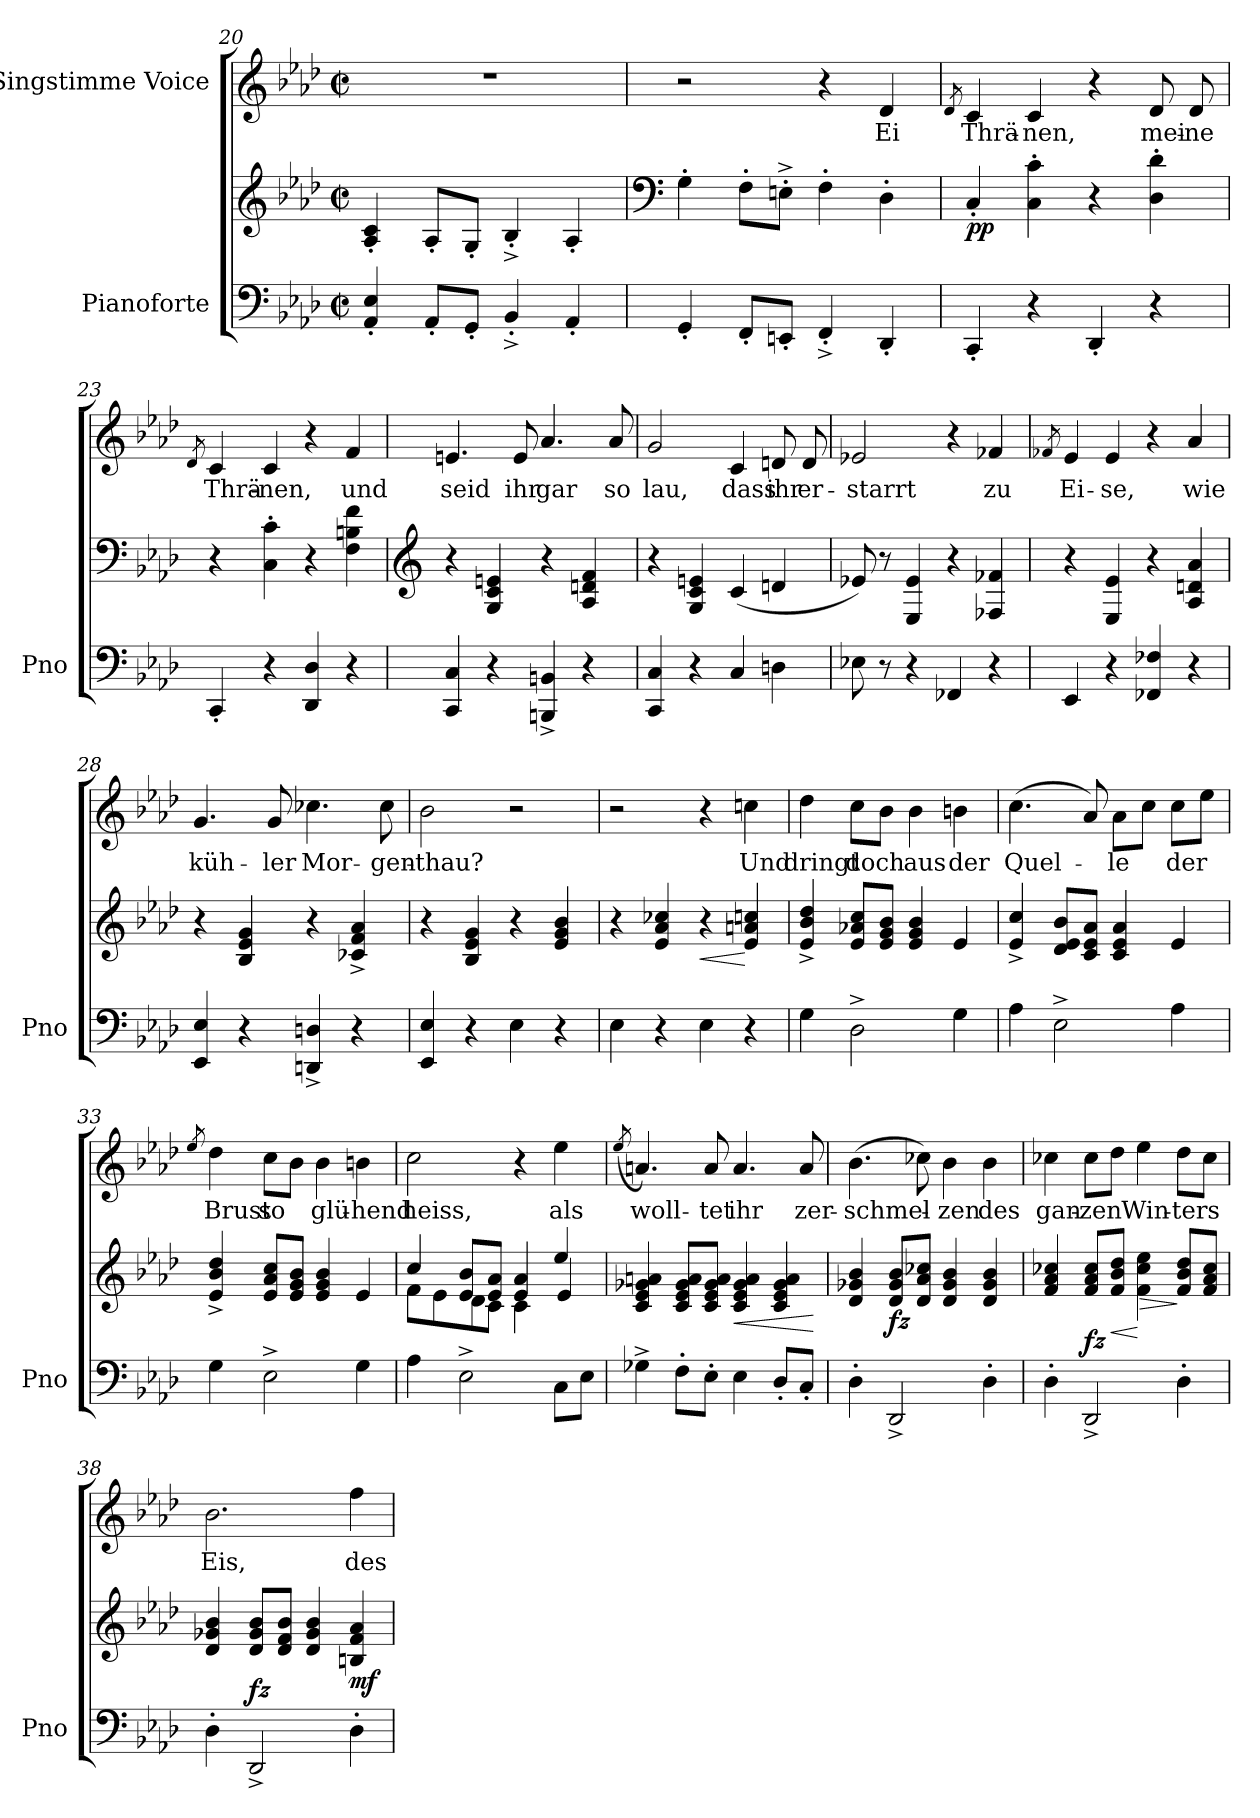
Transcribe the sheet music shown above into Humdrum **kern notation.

**kern	**kern	**dynam	**kern	**text
*part2	*part2	*part2	*part1	*part1
*staff3	*staff2	*staff2/3	*staff1	*staff1
*I"Pianoforte	*	*	*I"Singstimme Voice	*
*I'Pno	*	*	*	*
!!LO:LB:g=z
*clefF4	*clefG2	*	*clefG2	*
*k[b-e-a-d-]	*k[b-e-a-d-]	*	*k[b-e-a-d-]	*
*M2/2	*M2/2	*	*M2/2	*
*met(c|)	*met(c|)	*	*met(c|)	*
=20	=20	=20	=20	=20
4AA-/' 4E-/'	4A-/' 4c/'	.	1r	.
8AA-'/L	8A-'/L	.	.	.
8GG'/J	8G'/J	.	.	.
4BB-^'/	4B-^'/	.	.	.
4AA-'/	4A-'/	.	.	.
=21	=21	=21	=21	=21
*	*clefF4	*	*	*
4GG'/	4G'\	.	2r	.
8FF'/L	8F'\L	.	.	.
8EEn'/J	8En'^\J	.	.	.
4FF'^/	4F'\	.	4r	.
!	!	!	!	!LO:LY:b
4DD-'/	4D-'\	.	4d-/	Ei
=22	=22	=22	=22	=22
.	.	.	8qd-/	.
!	!	!LO:DY:b	!	!LO:LY:b
4CC'/	4C'/	pp	4c/	Thrä-
!	!	!	!	!LO:LY:b
4r	4C\' 4c\'	.	4c/	-nen,
4DD-'/	4r	.	4r	.
!	!	!	!	!LO:LY:b
4r	4D-\' 4d-\'	.	8d-/	mei-
!	!	!	!	!LO:LY:b
.	.	.	8d-/	-ne
=23	=23	=23	=23	=23
.	.	.	8qd-/	.
!	!	!	!	!LO:LY:b
4CC'/	4r	.	4c/	Thrä-
!	!	!	!	!LO:LY:b
4r	4C\' 4c\'	.	4c/	-nen,
4DD-/ 4D-/	4r	.	4r	.
!	!	!	!	!LO:LY:b
4r	4F\ 4Bn\ 4f\	.	4f/	und
=24	=24	=24	=24	=24
*	*clefG2	*	*	*
!	!	!	!	!LO:LY:b
4CC/ 4C/	4r	.	4.en/	seid
4r	4G/ 4c/ 4en/	.	.	.
!	!	!	!	!LO:LY:b
.	.	.	8e/	ihr
!	!	!	!	!LO:LY:b
4BBBn/^ 4BBn/^	4r	.	4.a-/	gar
4r	4A-/ 4dn/ 4f/	.	.	.
!	!	!	!	!LO:LY:b
.	.	.	8a-/	so
=25	=25	=25	=25	=25
!	!	!	!	!LO:LY:b
4CC/ 4C/	4r	.	2g/	lau,
4r	4G/ 4c/ 4en/	.	.	.
!	!	!	!	!LO:LY:b
4C/	(4c/	.	4c/	dass
!	!	!	!	!LO:LY:b
4Dn\	4dn/	.	8dn/	ihr
!	!	!	!	!LO:LY:b
.	.	.	8d/	er-
=26	=26	=26	=26	=26
!	!	!	!	!LO:LY:b
8E-X\	8e-X/)	.	2e-X/	-starrt
8r	8r	.	.	.
4r	4E-/ 4e-/	.	.	.
4FF-X/	4r	.	4r	.
!	!	!	!	!LO:LY:b
4r	4F-X/ 4f-X/	.	4f-X/	zu
!!LO:PB:g=z
=27	=27	=27	=27	=27
.	.	.	8qf-X/	.
!	!	!	!	!LO:LY:b
4EE-/	4r	.	4e-/	Ei-
!	!	!	!	!LO:LY:b
4r	4E-/ 4e-/	.	4e-/	-se,
4FF-X/ 4F-X/	4r	.	4r	.
!	!	!	!	!LO:LY:b
4r	4A-/ 4dn/ 4a-/	.	4a-/	wie
=28	=28	=28	=28	=28
!	!	!	!	!LO:LY:b
4EE-/ 4E-/	4r	.	4.g/	küh-
4r	4B-/ 4e-/ 4g/	.	.	.
!	!	!	!	!LO:LY:b
.	.	.	8g/	-ler
!	!	!	!	!LO:LY:b
4DDn/^ 4Dn/^	4r	.	4.cc-X\	Mor-
4r	4c-X/^ 4f/^ 4a-/^	.	.	.
!	!	!	!	!LO:LY:b
.	.	.	8cc-\	-gen-
=29	=29	=29	=29	=29
!	!	!	!	!LO:LY:b
4EE-/ 4E-/	4r	.	2b-\	-thau?
4r	4B-/ 4e-/ 4g/	.	.	.
4E-\	4r	.	2r	.
4r	4e-/ 4g/ 4b-/	.	.	.
=30	=30	=30	=30	=30
4E-\	4r	.	2r	.
4r	4e-/ 4a-/ 4cc-X/	.	.	.
!	!	!LO:HP:b	!	!
4E-\	4r	<	4r	.
!	!	!	!	!LO:LY:b
4r	4e-/ 4an/ 4ccn/	[	4ccn\	Und
=31	=31	=31	=31	=31
!	!	!	!	!LO:LY:b
4G\	4e-/^ 4b-/^ 4dd-/^	.	4dd-\	dringt
!	!	!	!	!LO:LY:b
2D-^\	8e-/ 8a-X/ 8cc/L	.	8cc\L	doch
.	8e-/ 8g/ 8b-/J	.	8b-\J	.
!	!	!	!	!LO:LY:b
.	4e-/ 4g/ 4b-/	.	4b-\	aus
!	!	!	!	!LO:LY:b
4G\	4e-/	.	4bn\	der
=32	=32	=32	=32	=32
!	!	!	!	!LO:LY:b
4A-\	4e-/^ 4cc/^	.	(4.cc\	Quel-
2E-^\	8d-/ 8e-/ 8b-/L	.	.	.
.	8c/ 8e-/ 8a-/J	.	8a-/)	.
!	!	!	!	!LO:LY:b
.	4c/ 4e-/ 4a-/	.	8a-\L	-le
.	.	.	8cc\J	.
!	!	!	!	!LO:LY:b
4A-\	4e-/	.	8cc\L	der
.	.	.	8ee-\J	.
!!LO:LB:g=z
=33	=33	=33	=33	=33
.	.	.	8qee-/	.
!	!	!	!	!LO:LY:b
4G\	4e-/^ 4b-/^ 4dd-/^	.	4dd-\	Brust
!	!	!	!	!LO:LY:b
2E-^\	8e-/ 8a-/ 8cc/L	.	8cc\L	so
.	8e-/ 8g/ 8b-/J	.	8b-\J	.
!	!	!	!	!LO:LY:b
.	4e-/ 4g/ 4b-/	.	4b-\	glü-
!	!	!	!	!LO:LY:b
4G\	4e-/	.	4bn\	-hend
=34	=34	=34	=34	=34
*	*^	*	*	*
!	!	!	!	!	!LO:LY:b
4A-\	4cc/	8f\L	.	2cc\	heiss,
.	.	8e-\	.	.	.
2E-^\	8e-/ 8b-/L	8d-\	.	.	.
.	8e-/ 8a-/J	8c\J	.	.	.
.	4e-/ 4a-/	4c\	.	4r	.
!	!	!	!	!	!LO:LY:b
8C\L	4ee-/	4e-/	.	4ee-\	als
8E-\J	.	.	.	.	.
*	*v	*v	*	*	*
=35	=35	=35	=35	=35
.	.	.	(8qee-/	.
!	!	!	!	!LO:LY:b
4G-X^\	4c/ 4e-/ 4g-X/ 4an/	.	4.an/)	woll-
8F'\L	8c/ 8e-/ 8g-/ 8a/L	.	.	.
!	!	!	!	!LO:LY:b
8E-'\J	8c/ 8e-/ 8g-/ 8a/J	.	8a/	-tet
!	!	!LO:HP:b	!	!LO:LY:b
4E-\	4c/ 4e-/ 4g-/ 4a/	<	4.a/	ihr
8D-'/L	4c/ 4e-/ 4g-/ 4a/	.	.	.
!	!	!	!	!LO:LY:b
8C'/J	.	.	8a/	zer-
.	.	[	.	.
=36	=36	=36	=36	=36
!	!	!	!	!LO:LY:b
4D-'\	4d-/ 4g-X/ 4b-/	.	(4.b-\	-schmel-
!	!	!LO:DY:b	!	!
2DD-^/	8d-/ 8g-/ 8b-/L	fz	.	.
.	8d-/ 8a-/ 8cc-X/J	.	8cc-X\)	.
!	!	!	!	!LO:LY:b
.	4d-/ 4g-/ 4b-/	.	4b-\	-zen
!	!	!	!	!LO:LY:b
4D-'\	4d-/ 4g-/ 4b-/	.	4b-\	des
=37	=37	=37	=37	=37
!	!	!	!	!LO:LY:b
4D-'\	4f/ 4a-/ 4cc-X/	.	4cc-X\	gan-
!	!	!LO:DY:a=2	!	!LO:LY:b
2DD-^/	8f/ 8a-/ 8cc-/L	fz	8cc-\L	-zen
!	!	!LO:HP:b	!	!
.	8f/ 8b-/ 8dd-/J	<	8dd-\J	.
!	!	!LO:HP:n=1:b	!	!LO:LY:b
.	4f\ 4cc-\ 4ee-\	[ >	4ee-\	Win-
!	!	!	!	!LO:LY:b
4D-'\	8f/ 8b-/ 8dd-/L	]	8dd-\L	-ters
.	8f/ 8a-/ 8cc-/J	.	8cc-\J	.
=38	=38	=38	=38	=38
!	!	!	!	!LO:LY:b
4D-'\	4d-/ 4g-X/ 4b-/	.	2.b-\	Eis,
!	!	!LO:DY:a=2	!	!
2DD-^/	8d-/ 8g-/ 8b-/L	fz	.	.
.	8d-/ 8f/ 8b-/J	.	.	.
.	4d-/ 4g-/ 4b-/	.	.	.
!	!	!LO:DY:b	!	!LO:LY:b
4D-'\	4Bn/ 4f/ 4a-/	mf	4ff\	des
=	=	=	=	=
*-	*-	*-	*-	*-
